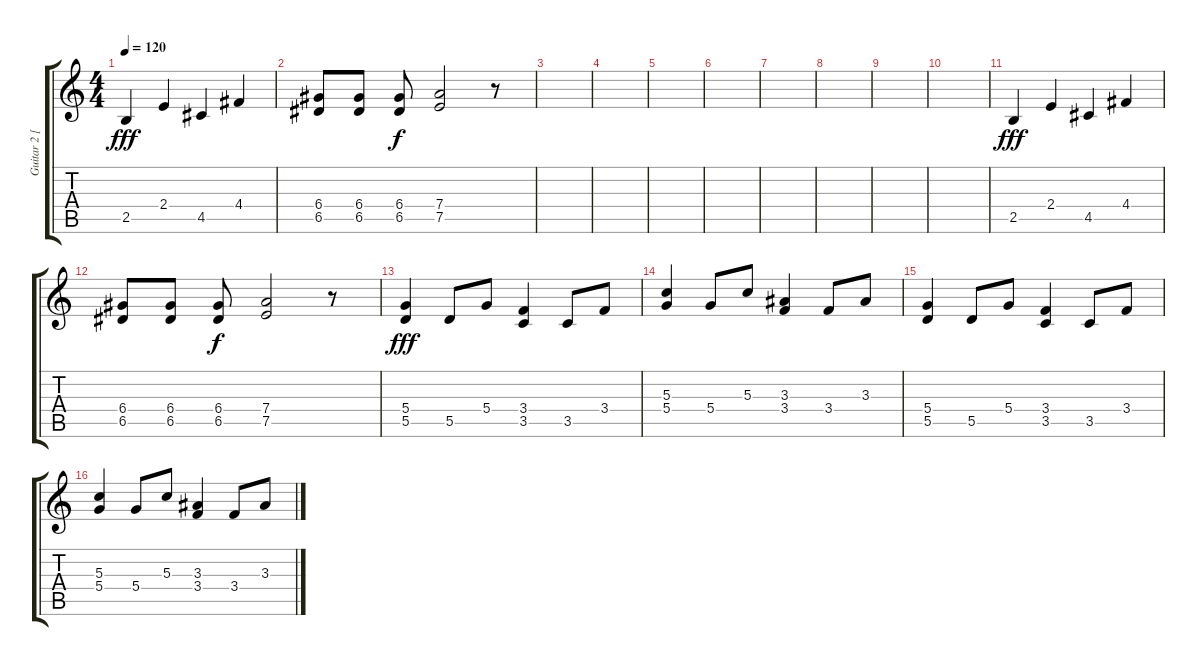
\track ("Guitar 2 [change sound]" "Guitar 2 [") {instrument overdrivenguitar}
\staff {score tabs}
\tuning (E4 B3 G3 D3 A2 E2) {hide}
\ts (4 4)
\tempo 120
\clef g2
\ks c
2.5.4{dy fff} 2.4.4 4.5.4 4.4.4 |
(6.4 6.5).8 (6.4 6.5).8 (6.4 6.5).8{dy f} (7.4 7.5).2 r.8 |
|
|
|
|
|
|
|
|
2.5.4{dy fff} 2.4.4 4.5.4 4.4.4 |
(6.4 6.5).8 (6.4 6.5).8 (6.4 6.5).8{dy f} (7.4 7.5).2 r.8 |
(5.4 5.5).4{dy fff} 5.5.8 5.4.8 (3.4 3.5).4 3.5.8 3.4.8 |
(5.3 5.4).4 5.4.8 5.3.8 (3.3 3.4).4 3.4.8 3.3.8 |
(5.4 5.5).4 5.5.8 5.4.8 (3.4 3.5).4 3.5.8 3.4.8 |
(5.3 5.4).4 5.4.8 5.3.8 (3.3 3.4).4 3.4.8 3.3.8
